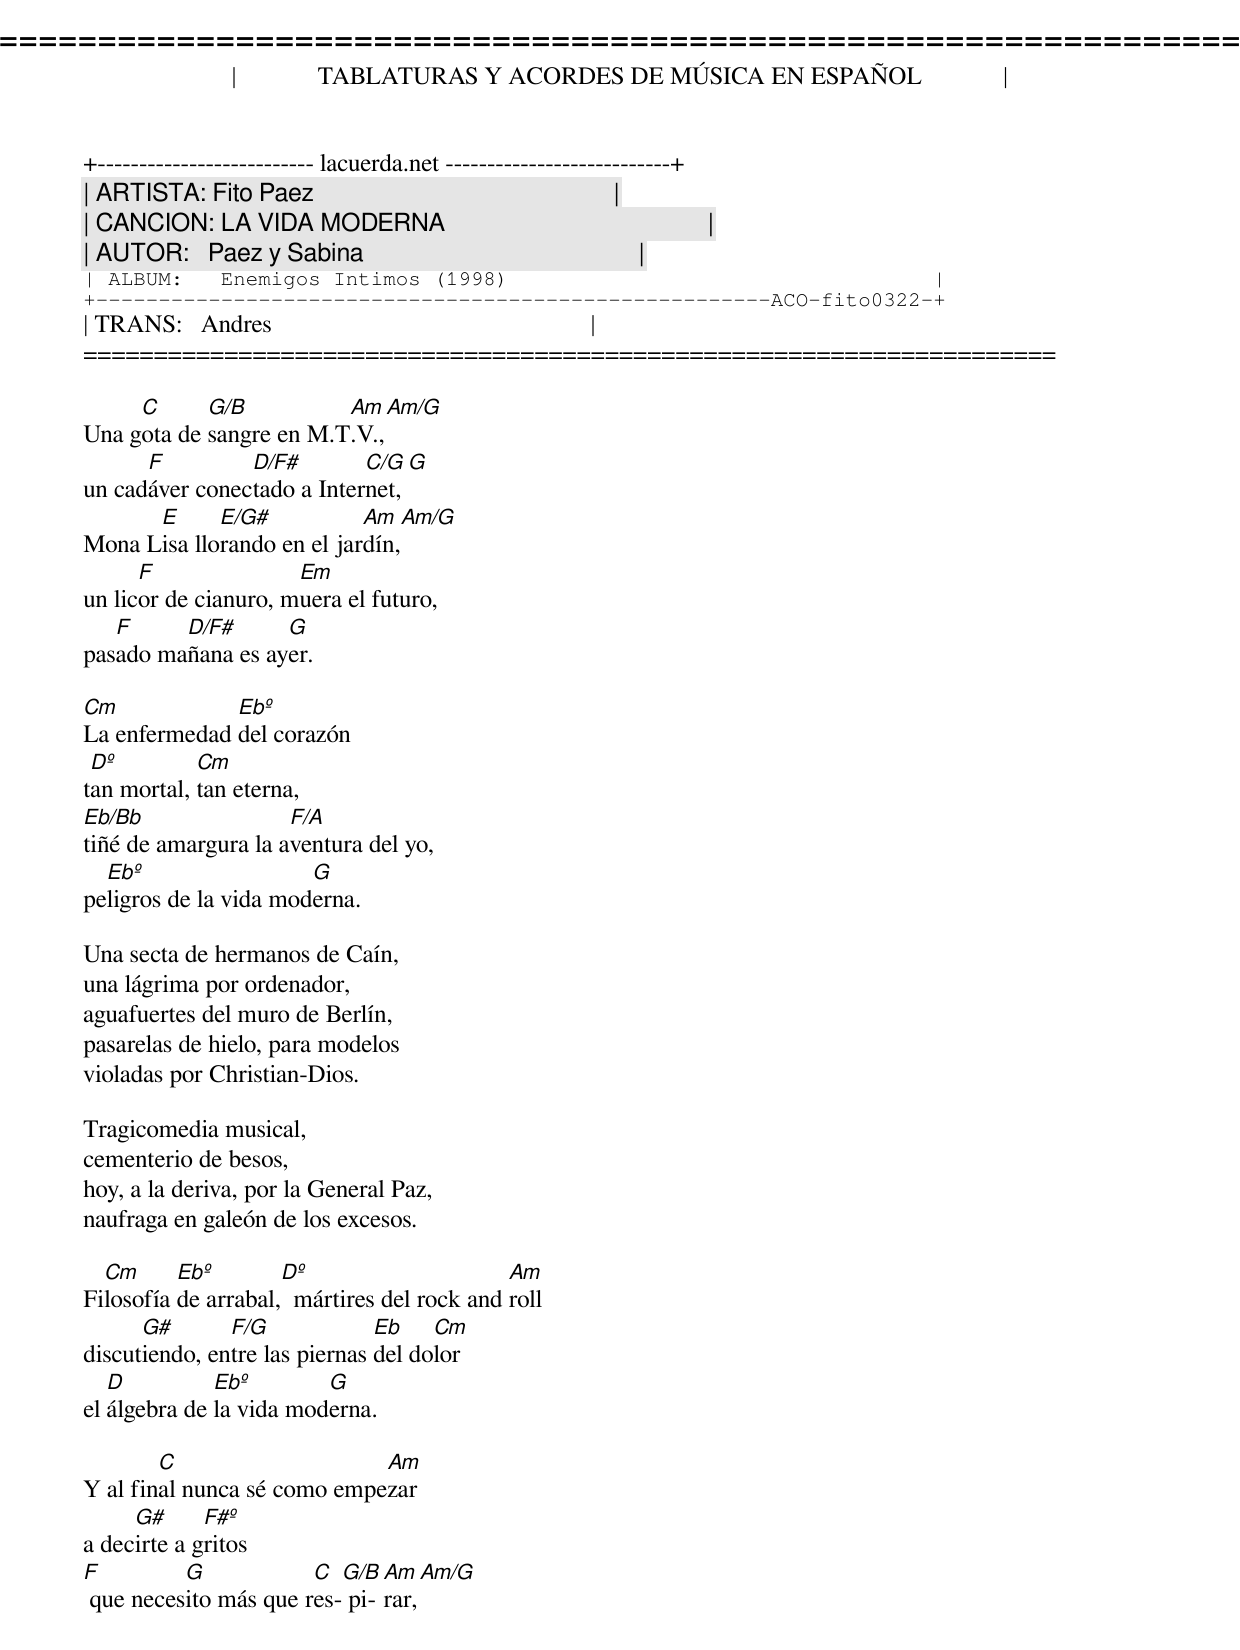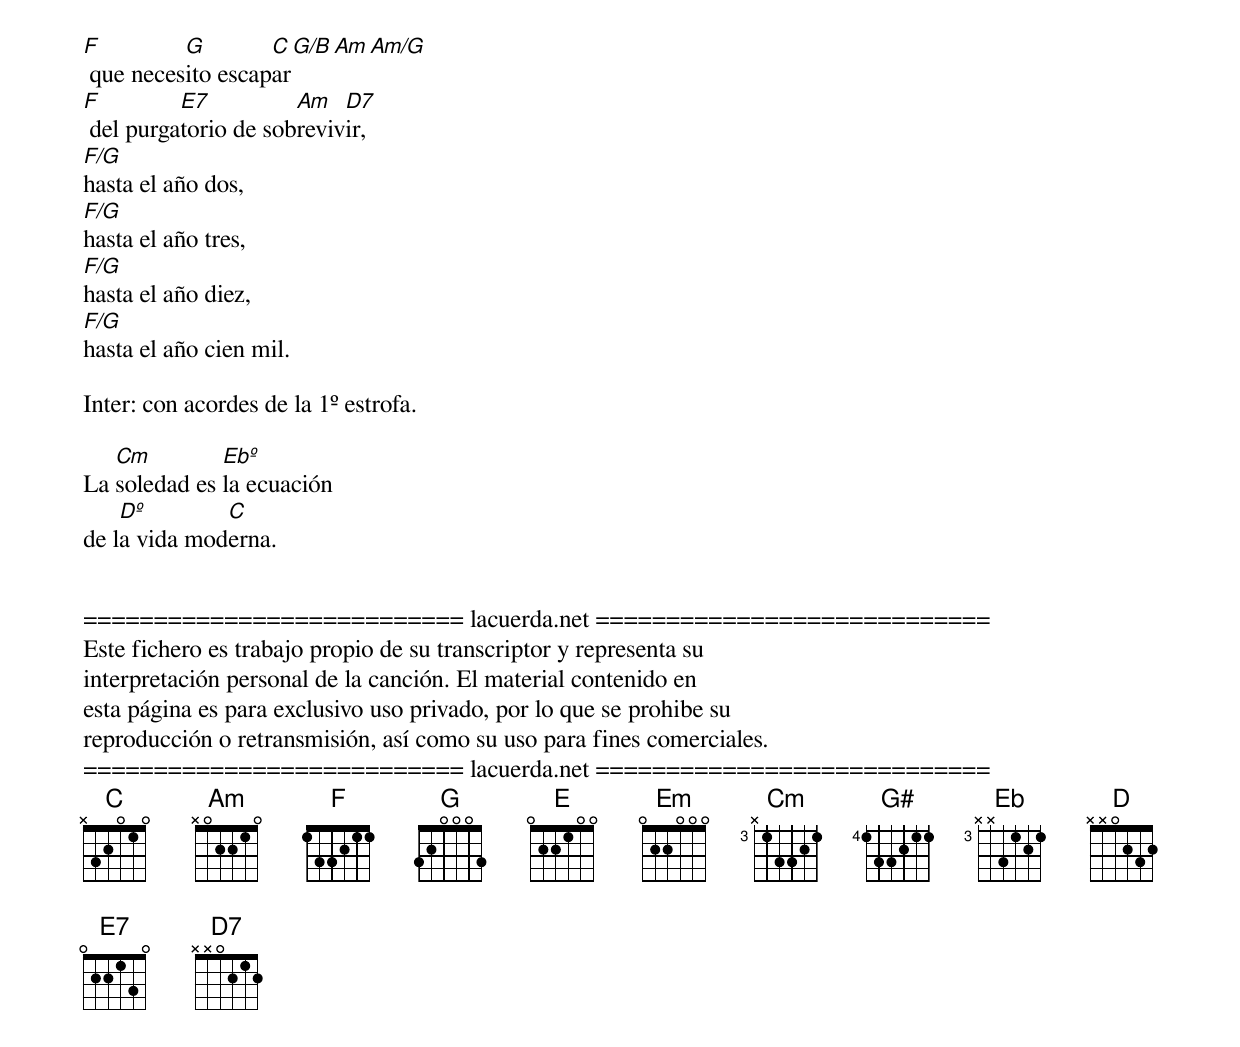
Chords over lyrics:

=====================================================================
|             TABLATURAS Y ACORDES DE MÚSICA EN ESPAÑOL             |
+-------------------------- lacuerda.net ---------------------------+
| ARTISTA: Fito Paez                                                |
| CANCION: LA VIDA MODERNA                                          |
| AUTOR:   Paez y Sabina                                            |
| ALBUM:   Enemigos Intimos (1998)                                  |
+------------------------------------------------------ACO-fito0322-+
| TRANS:   Andres                                                   |
=====================================================================

     C      G/B          Am  Am/G
Una gota de sangre en M.T.V.,
      F         D/F#        C/G  G
un cadáver conectado a Internet,
      E      E/G#           Am  Am/G
Mona Lisa llorando en el jardín,
      F               Em
un licor de cianuro, muera el futuro,
   F     D/F#      G
pasado mañana es ayer.

Cm            Ebº
La enfermedad del corazón
 Dº         Cm
tan mortal, tan eterna,
Eb/Bb                F/A
tiñé de amargura la aventura del yo,
  Ebº                  G
peligros de la vida moderna.

Una secta de hermanos de Caín,
una lágrima por ordenador,
aguafuertes del muro de Berlín,
pasarelas de hielo, para modelos
violadas por Christian-Dios.

Tragicomedia musical,
cementerio de besos,
hoy, a la deriva, por la General Paz,
naufraga en galeón de los excesos.

  Cm      Ebº        Dº                      Am
Filosofía de arrabal,  mártires del rock and roll
      G#       F/G             Eb    Cm
discutiendo, entre las piernas del dolor
   D          Ebº        G
el álgebra de la vida moderna.

        C                    Am
Y al final nunca sé como empezar
     G#      F#º
a decirte a gritos
F         G            C  G/B  Am  Am/G
 que necesito más que res- pi- rar,
F         G        C G/B Am Am/G
 que necesito escapar
F         E7          Am   D7
 del purgatorio de sobrevivir,
F/G
hasta el año dos,
F/G
hasta el año tres,
F/G
hasta el año diez,
F/G
hasta el año cien mil.

Inter: con acordes de la 1º estrofa.

   Cm         Ebº
La soledad es la ecuación
    Dº        C
de la vida moderna.


=========================== lacuerda.net ============================
Este fichero es trabajo propio de su transcriptor y representa su
interpretación personal de la canción. El material contenido en
esta página es para exclusivo uso privado, por lo que se prohibe su
reproducción o retransmisión, así como su uso para fines comerciales.
=========================== lacuerda.net ============================
